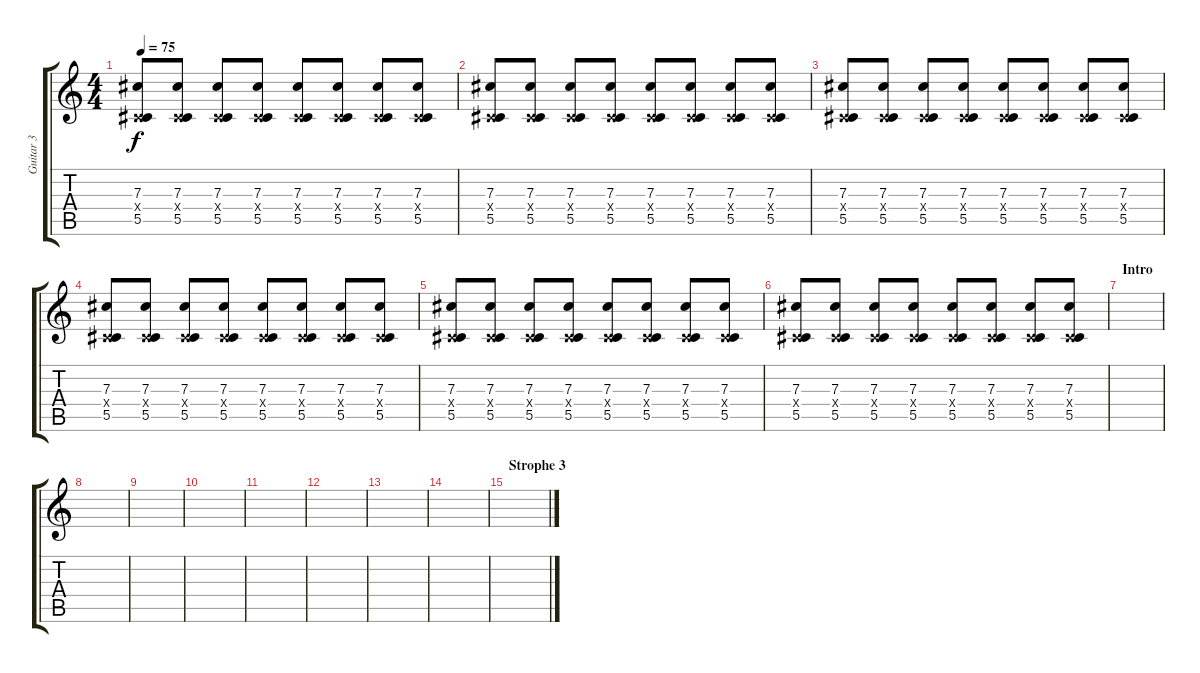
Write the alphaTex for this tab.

\track ("Guitar 3" "Guitar 3") {instrument distortionguitar}
\staff {score tabs}
\tuning (Eb4 Bb3 Gb3 Db3 Ab2 Db2) {hide}
\ts (4 4)
\tempo 75
\clef g2
\ks c
(7.3 0.4{x} 5.5).8{dy f} (7.3 0.4{x} 5.5).8 (7.3 0.4{x} 5.5).8 (7.3 0.4{x} 5.5).8 (7.3 0.4{x} 5.5).8 (7.3 0.4{x} 5.5).8 (7.3 0.4{x} 5.5).8 (7.3 0.4{x} 5.5).8 |
(7.3 0.4{x} 5.5).8 (7.3 0.4{x} 5.5).8 (7.3 0.4{x} 5.5).8 (7.3 0.4{x} 5.5).8 (7.3 0.4{x} 5.5).8 (7.3 0.4{x} 5.5).8 (7.3 0.4{x} 5.5).8 (7.3 0.4{x} 5.5).8 |
(7.3 0.4{x} 5.5).8 (7.3 0.4{x} 5.5).8 (7.3 0.4{x} 5.5).8 (7.3 0.4{x} 5.5).8 (7.3 0.4{x} 5.5).8 (7.3 0.4{x} 5.5).8 (7.3 0.4{x} 5.5).8 (7.3 0.4{x} 5.5).8 |
(7.3 0.4{x} 5.5).8 (7.3 0.4{x} 5.5).8 (7.3 0.4{x} 5.5).8 (7.3 0.4{x} 5.5).8 (7.3 0.4{x} 5.5).8 (7.3 0.4{x} 5.5).8 (7.3 0.4{x} 5.5).8 (7.3 0.4{x} 5.5).8 |
(7.3 0.4{x} 5.5).8 (7.3 0.4{x} 5.5).8 (7.3 0.4{x} 5.5).8 (7.3 0.4{x} 5.5).8 (7.3 0.4{x} 5.5).8 (7.3 0.4{x} 5.5).8 (7.3 0.4{x} 5.5).8 (7.3 0.4{x} 5.5).8 |
(7.3 0.4{x} 5.5).8 (7.3 0.4{x} 5.5).8 (7.3 0.4{x} 5.5).8 (7.3 0.4{x} 5.5).8 (7.3 0.4{x} 5.5).8 (7.3 0.4{x} 5.5).8 (7.3 0.4{x} 5.5).8 (7.3 0.4{x} 5.5).8 |
\section ("" "Intro")
|
|
|
|
|
|
|
|
\section ("" "Strophe 3")
